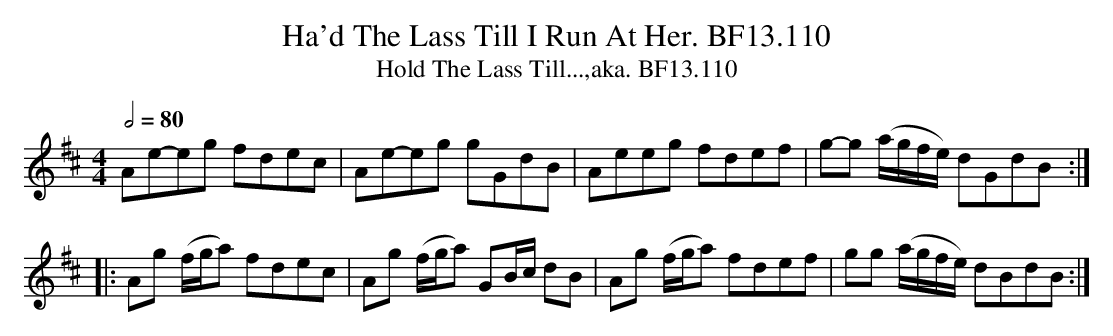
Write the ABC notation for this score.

X:1
T:Ha'd The Lass Till I Run At Her. BF13.110
T:Hold The Lass Till...,aka. BF13.110
M:4/4
Q:1/2=80
K:D
Ae-eg fdec|Ae-eg gGdB|Aeeg fdef|g-g (a/g/f/e/) dGdB:|
|:Ag (f/g/a) fdec|Ag (f/g/a) GB/c/ dB|Ag (f/g/a) fdef|\
gg (a/g/f/e/) dBdB:|
